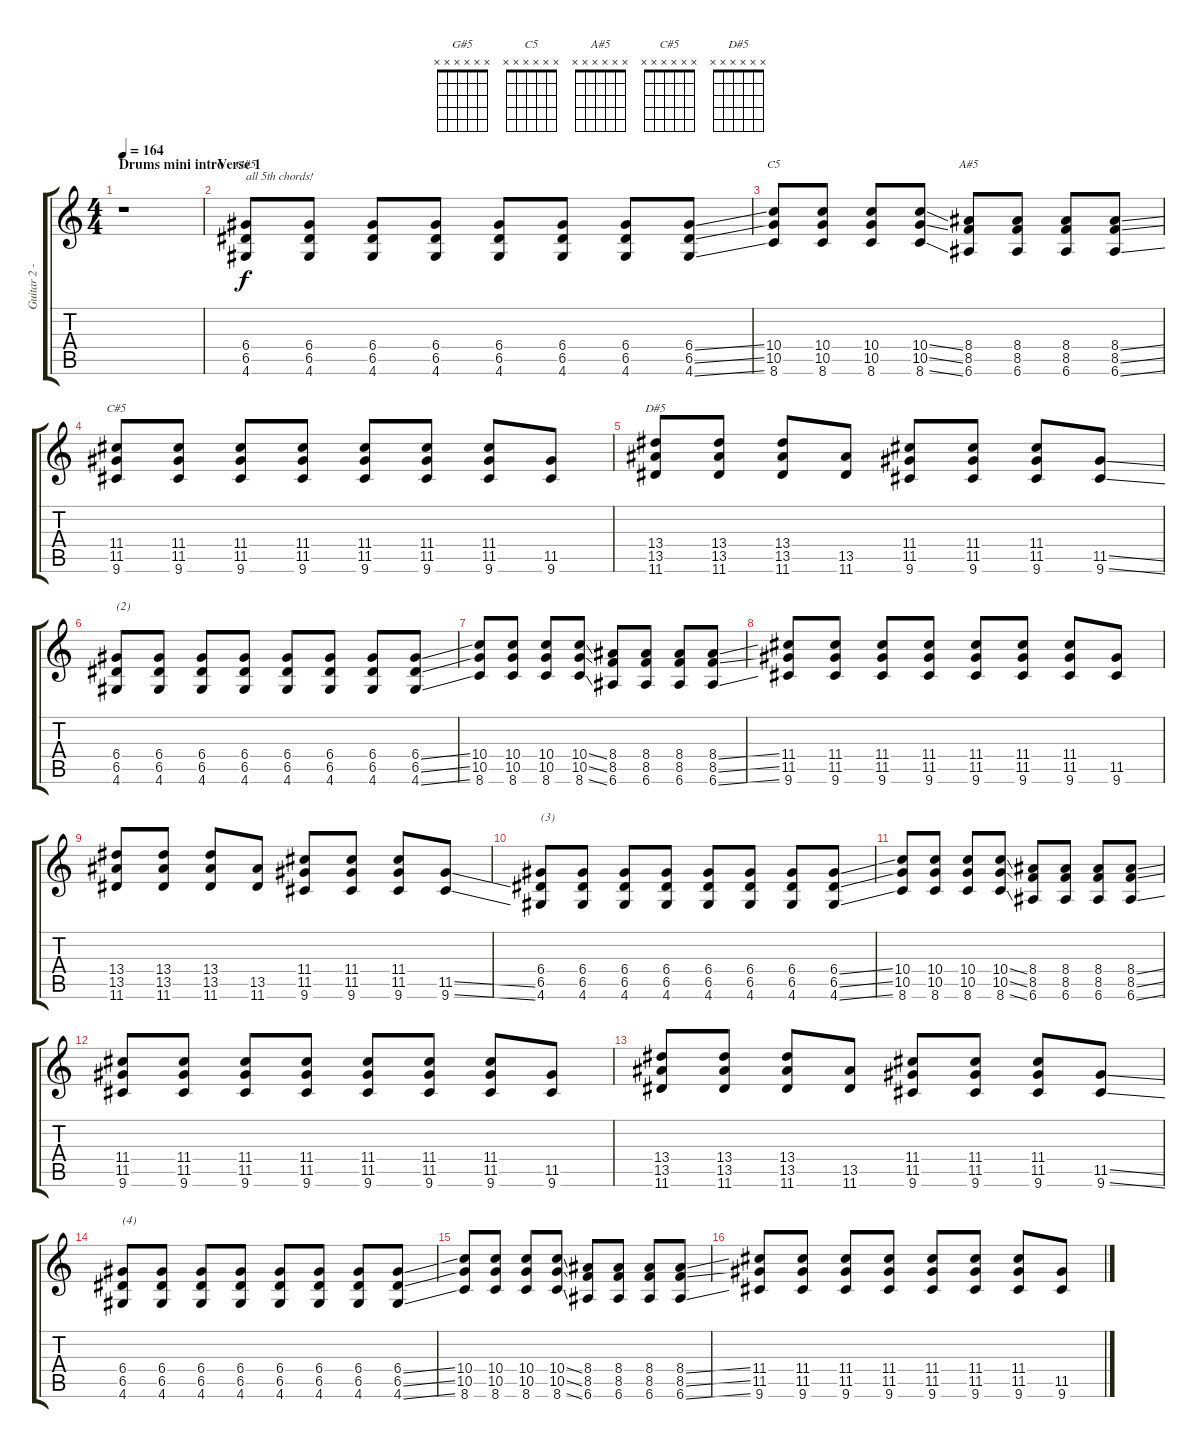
\track ("Guitar 2 - right (rythm,lead)" "Guitar 2 -") {instrument distortionguitar}
\staff {score tabs}
\tuning (E4 B3 G3 D3 A2 E2) {hide}
\chord ("G#5" x x x x x x)
\chord ("C5" x x x x x x)
\chord ("A#5" x x x x x x)
\chord ("C#5" x x x x x x)
\chord ("D#5" x x x x x x)
\ts (4 4)
\section ("" "Drums mini intro")
\tempo 164
\clef g2
\ks c
r.1{dy f instrument distortionguitar} |
\section ("" "Verse 1")
(6.4 6.5 4.6).8{ch "G#5" txt "all 5th chords!"} (6.4 6.5 4.6).8 (6.4 6.5 4.6).8 (6.4 6.5 4.6).8 (6.4 6.5 4.6).8 (6.4 6.5 4.6).8 (6.4 6.5 4.6).8 (6.4{ss} 6.5{ss} 4.6{ss}).8 |
(10.4 10.5 8.6).8{ch "C5"} (10.4 10.5 8.6).8 (10.4 10.5 8.6).8 (10.4{ss} 10.5{ss} 8.6{ss}).8 (8.4 8.5 6.6).8{ch "A#5"} (8.4 8.5 6.6).8 (8.4 8.5 6.6).8 (8.4{ss} 8.5{ss} 6.6{ss}).8 |
(11.4 11.5 9.6).8{ch "C#5"} (11.4 11.5 9.6).8 (11.4 11.5 9.6).8 (11.4 11.5 9.6).8 (11.4 11.5 9.6).8 (11.4 11.5 9.6).8 (11.4 11.5 9.6).8 (11.5 9.6).8 |
(13.4 13.5 11.6).8{ch "D#5"} (13.4 13.5 11.6).8 (13.4 13.5 11.6).8 (13.5 11.6).8 (11.4 11.5 9.6).8 (11.4 11.5 9.6).8 (11.4 11.5 9.6).8 (11.5{ss} 9.6{ss}).8 |
(6.4 6.5 4.6).8{txt "(2)"} (6.4 6.5 4.6).8 (6.4 6.5 4.6).8 (6.4 6.5 4.6).8 (6.4 6.5 4.6).8 (6.4 6.5 4.6).8 (6.4 6.5 4.6).8 (6.4{ss} 6.5{ss} 4.6{ss}).8 |
(10.4 10.5 8.6).8 (10.4 10.5 8.6).8 (10.4 10.5 8.6).8 (10.4{ss} 10.5{ss} 8.6{ss}).8 (8.4 8.5 6.6).8 (8.4 8.5 6.6).8 (8.4 8.5 6.6).8 (8.4{ss} 8.5{ss} 6.6{ss}).8 |
(11.4 11.5 9.6).8 (11.4 11.5 9.6).8 (11.4 11.5 9.6).8 (11.4 11.5 9.6).8 (11.4 11.5 9.6).8 (11.4 11.5 9.6).8 (11.4 11.5 9.6).8 (11.5 9.6).8 |
(13.4 13.5 11.6).8 (13.4 13.5 11.6).8 (13.4 13.5 11.6).8 (13.5 11.6).8 (11.4 11.5 9.6).8 (11.4 11.5 9.6).8 (11.4 11.5 9.6).8 (11.5{ss} 9.6{ss}).8 |
(6.4 6.5 4.6).8{txt "(3)"} (6.4 6.5 4.6).8 (6.4 6.5 4.6).8 (6.4 6.5 4.6).8 (6.4 6.5 4.6).8 (6.4 6.5 4.6).8 (6.4 6.5 4.6).8 (6.4{ss} 6.5{ss} 4.6{ss}).8 |
(10.4 10.5 8.6).8 (10.4 10.5 8.6).8 (10.4 10.5 8.6).8 (10.4{ss} 10.5{ss} 8.6{ss}).8 (8.4 8.5 6.6).8 (8.4 8.5 6.6).8 (8.4 8.5 6.6).8 (8.4{ss} 8.5{ss} 6.6{ss}).8 |
(11.4 11.5 9.6).8 (11.4 11.5 9.6).8 (11.4 11.5 9.6).8 (11.4 11.5 9.6).8 (11.4 11.5 9.6).8 (11.4 11.5 9.6).8 (11.4 11.5 9.6).8 (11.5 9.6).8 |
(13.4 13.5 11.6).8 (13.4 13.5 11.6).8 (13.4 13.5 11.6).8 (13.5 11.6).8 (11.4 11.5 9.6).8 (11.4 11.5 9.6).8 (11.4 11.5 9.6).8 (11.5{ss} 9.6{ss}).8 |
(6.4 6.5 4.6).8{txt "(4)"} (6.4 6.5 4.6).8 (6.4 6.5 4.6).8 (6.4 6.5 4.6).8 (6.4 6.5 4.6).8 (6.4 6.5 4.6).8 (6.4 6.5 4.6).8 (6.4{ss} 6.5{ss} 4.6{ss}).8 |
(10.4 10.5 8.6).8 (10.4 10.5 8.6).8 (10.4 10.5 8.6).8 (10.4{ss} 10.5{ss} 8.6{ss}).8 (8.4 8.5 6.6).8 (8.4 8.5 6.6).8 (8.4 8.5 6.6).8 (8.4{ss} 8.5{ss} 6.6{ss}).8 |
(11.4 11.5 9.6).8 (11.4 11.5 9.6).8 (11.4 11.5 9.6).8 (11.4 11.5 9.6).8 (11.4 11.5 9.6).8 (11.4 11.5 9.6).8 (11.4 11.5 9.6).8 (11.5 9.6).8
